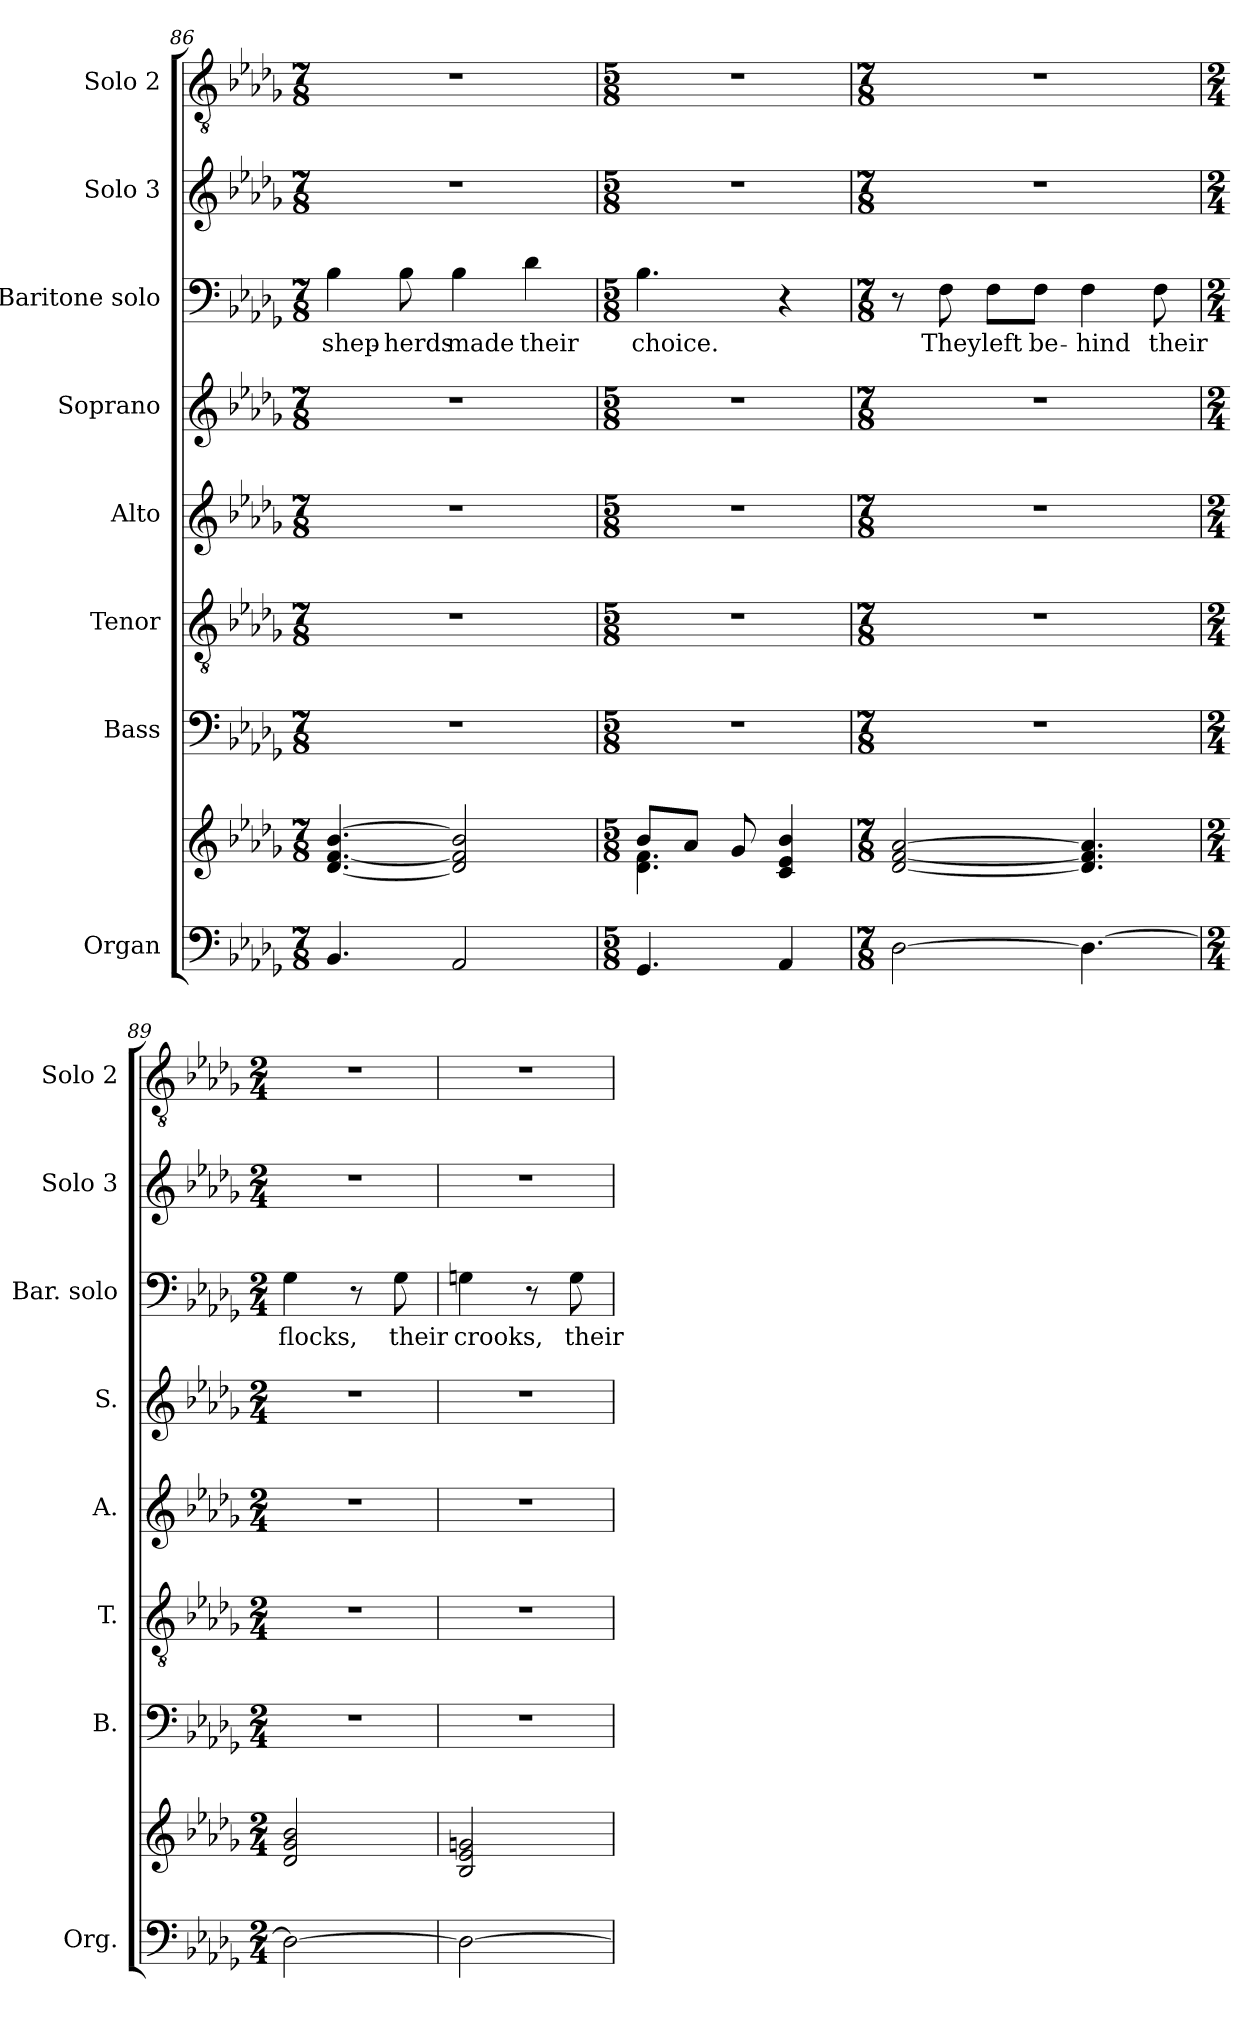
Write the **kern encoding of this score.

**kern	**kern	**kern	**kern	**kern	**kern	**kern	**text	**kern	**kern
*part8	*part8	*part7	*part6	*part5	*part4	*part3	*part3	*part2	*part1
*staff9	*staff8	*staff7	*staff6	*staff5	*staff4	*staff3	*staff3	*staff2	*staff1
*I"Organ	*	*I"Bass	*I"Tenor	*I"Alto	*I"Soprano	*I"Baritone solo	*	*I"Solo 3	*I"Solo 2
*I'Org.	*	*I'B.	*I'T.	*I'A.	*I'S.	*I'Bar. solo	*	*I'Solo 3	*I'Solo 2
!!LO:LB:g=z
*clefF4	*clefG2	*clefF4	*clefGv2	*clefG2	*clefG2	*clefF4	*	*clefG2	*clefGv2
*	*	*	*ITrd7c12	*	*	*	*	*	*
*k[b-e-a-d-g-]	*k[b-e-a-d-g-]	*k[b-e-a-d-g-]	*k[b-e-a-d-g-]	*k[b-e-a-d-g-]	*k[b-e-a-d-g-]	*k[b-e-a-d-g-]	*	*k[b-e-a-d-g-]	*k[b-e-a-d-g-]
*D-:	*D-:	*D-:	*D-:	*D-:	*D-:	*D-:	*	*D-:	*D-:
*M7/8	*M7/8	*M7/8	*M7/8	*M7/8	*M7/8	*M7/8	*	*M7/8	*M7/8
=86	=86	=86	=86	=86	=86	=86	=86	=86	=86
!	!	!LO:N:vis=1	!LO:N:vis=1	!LO:N:vis=1	!LO:N:vis=1	!	!	!	!
!	!	!	!	!	!	!	!LO:LY:b:color=#000000	!LO:N:vis=1	!LO:N:vis=1
4.BB-i/	[4.d-i/ [4.fi [4.b-i	2..r	2..r	2..r	2..r	4B-i\	shep-	2..r	2..r
!	!	!	!	!	!	!	!LO:LY:b:color=#000000	!	!
.	.	.	.	.	.	8B-i\	-herds	.	.
!	!	!	!	!	!	!	!LO:LY:b:color=#000000	!	!
2AA-i/	2d-i/] 2fi] 2b-i]	.	.	.	.	4B-i\	made	.	.
!	!	!	!	!	!	!	!LO:LY:b:color=#000000	!	!
.	.	.	.	.	.	4d-i\	their	.	.
=87	=87	=87	=87	=87	=87	=87	=87	=87	=87
*M5/8	*M5/8	*M5/8	*M5/8	*M5/8	*M5/8	*M5/8	*	*M5/8	*M5/8
*	*^	*	*	*	*	*	*	*	*
!	!	!	!LO:N:vis=1	!LO:N:vis=1	!LO:N:vis=1	!LO:N:vis=1	!	!	!	!
!	!	!	!	!	!	!	!	!LO:LY:b:color=#000000	!LO:N:vis=1	!LO:N:vis=1
4.GG-i/	8b-i/L	4.d-i\ 4.fi	8%5r	8%5r	8%5r	8%5r	4.B-i\	choice.	8%5r	8%5r
.	8a-i/J	.	.	.	.	.	.	.	.	.
.	8g-i/	.	.	.	.	.	.	.	.	.
4AA-i/	4ci/ 4e-i 4b-i	4ryy	.	.	.	.	4r	.	.	.
*	*v	*v	*	*	*	*	*	*	*	*
=88	=88	=88	=88	=88	=88	=88	=88	=88	=88
*M7/8	*M7/8	*M7/8	*M7/8	*M7/8	*M7/8	*M7/8	*	*M7/8	*M7/8
*	*^	*	*	*	*	*	*	*	*
!	!	!	!LO:N:vis=1	!LO:N:vis=1	!LO:N:vis=1	!LO:N:vis=1	!	!	!LO:N:vis=1	!LO:N:vis=1
*	*v	*v	*	*	*	*	*	*	*	*
[2D-i\	[2d-i/ [2fi [2a-i	2..r	2..r	2..r	2..r	8r	.	2..r	2..r
!	!	!	!	!	!	!	!LO:LY:b:color=#000000	!	!
.	.	.	.	.	.	8Fi\	They	.	.
!	!	!	!	!	!	!	!LO:LY:b:color=#000000	!	!
.	.	.	.	.	.	8Fi\L	left	.	.
!	!	!	!	!	!	!	!LO:LY:b:color=#000000	!	!
.	.	.	.	.	.	8Fi\J	be-	.	.
!	!	!	!	!	!	!	!LO:LY:b:color=#000000	!	!
4.D-i\_	4.d-i/] 4.fi] 4.a-i]	.	.	.	.	4Fi\	-hind	.	.
!	!	!	!	!	!	!	!LO:LY:b:color=#000000	!	!
.	.	.	.	.	.	8Fi\	their	.	.
=89	=89	=89	=89	=89	=89	=89	=89	=89	=89
*M2/4	*M2/4	*M2/4	*M2/4	*M2/4	*M2/4	*M2/4	*	*M2/4	*M2/4
!	!	!LO:N:vis=1	!LO:N:vis=1	!LO:N:vis=1	!LO:N:vis=1	!	!	!	!
!	!	!	!	!	!	!	!LO:LY:b:color=#000000	!LO:N:vis=1	!LO:N:vis=1
2D-i\_	2d-i/ 2g-i 2b-i	2r	2r	2r	2r	4G-i\	flocks,	2r	2r
.	.	.	.	.	.	8r	.	.	.
!	!	!	!	!	!	!	!LO:LY:b:color=#000000	!	!
.	.	.	.	.	.	8G-i\	their	.	.
!!LO:PB:g=z
=90	=90	=90	=90	=90	=90	=90	=90	=90	=90
!	!	!LO:N:vis=1	!LO:N:vis=1	!LO:N:vis=1	!LO:N:vis=1	!	!	!	!
!	!	!	!	!	!	!	!LO:LY:b:color=#000000	!LO:N:vis=1	!LO:N:vis=1
2D-i\_	2B-i/ 2e-i 2gni	2r	2r	2r	2r	4Gni\	crooks,	2r	2r
.	.	.	.	.	.	8r	.	.	.
!	!	!	!	!	!	!	!LO:LY:b:color=#000000	!	!
.	.	.	.	.	.	8Gi\	their	.	.
=	=	=	=	=	=	=	=	=	=
*-	*-	*-	*-	*-	*-	*-	*-	*-	*-
